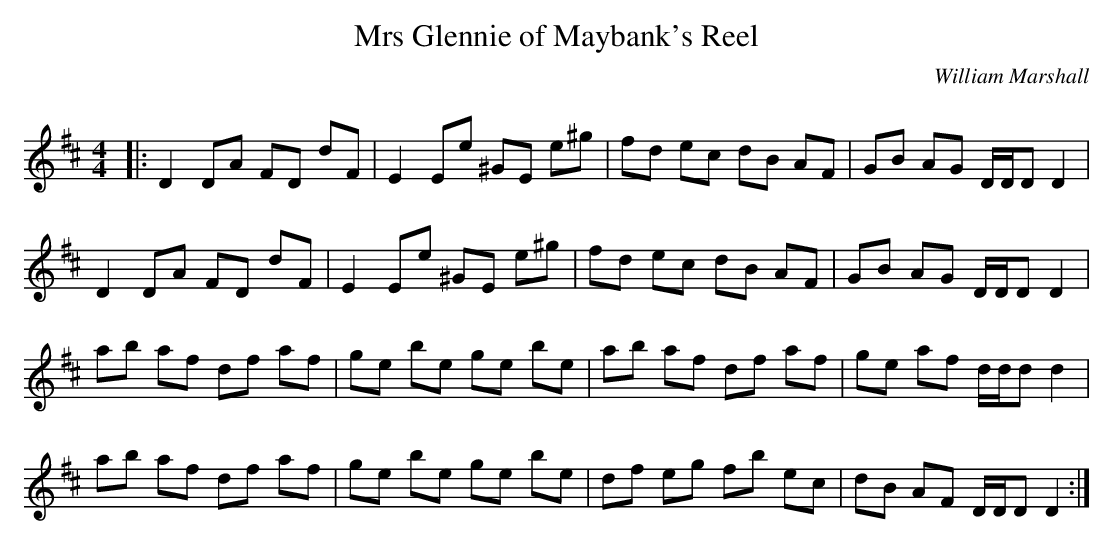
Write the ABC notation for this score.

X:1
T: Mrs Glennie of Maybank's Reel
C:William Marshall
Q: 232
K:D
M:4/4
L:1/8
|:D2 DA FD dF|E2 Ee ^GE e^g|fd ec dB AF|GB AG D1/2D1/2D D2|
D2 DA FD dF|E2 Ee ^GE e^g|fd ec dB AF|GB AG D1/2D1/2D D2|
ab af df af|ge be ge be|ab af df af|ge af d1/2d1/2d d2|
ab af df af|ge be ge be|df eg fb ec|dB AF D1/2D1/2D D2:|
